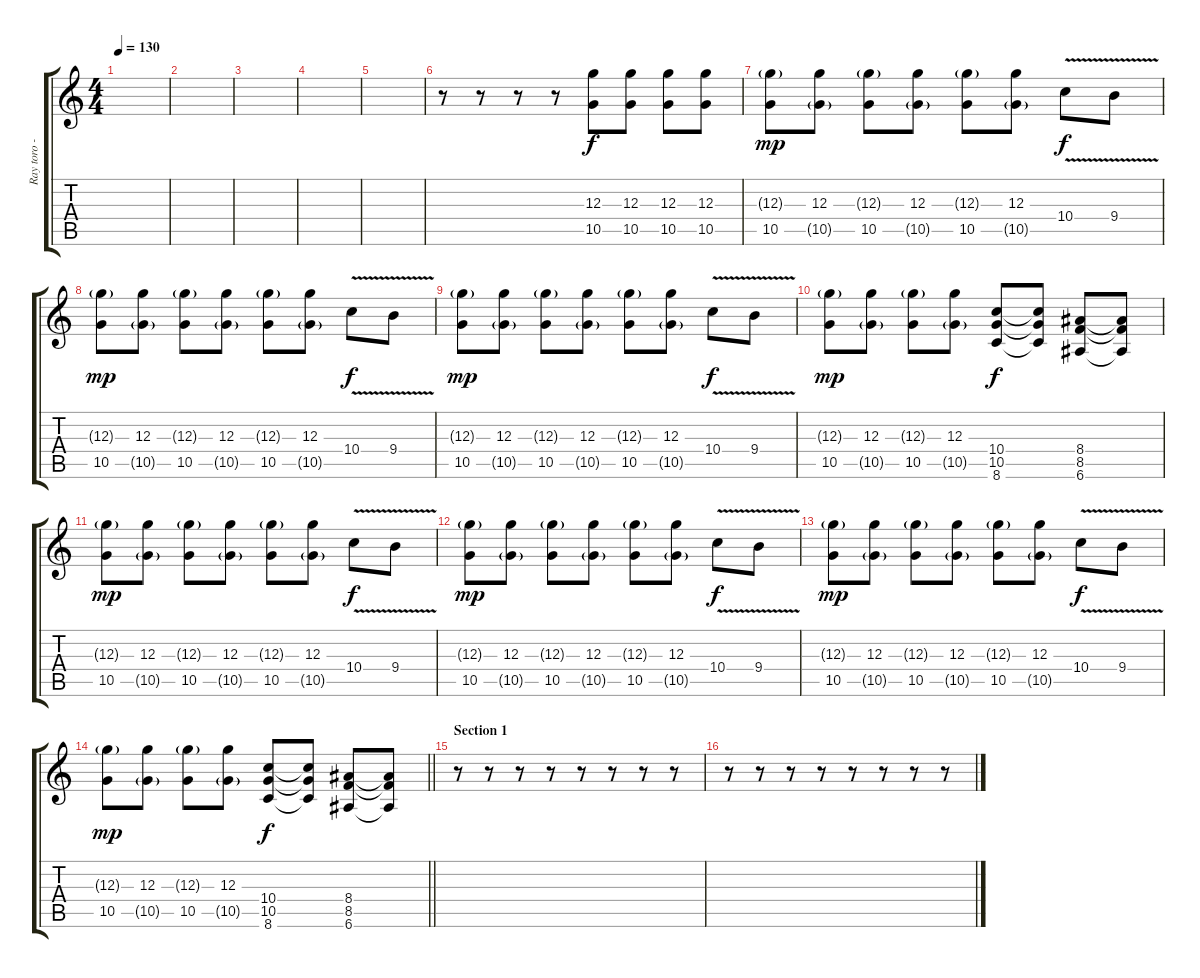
\track ("Ray toro - Guitar 1" "Ray toro -") {instrument distortionguitar}
\staff {score tabs}
\tuning (E4 B3 G3 D3 A2 E2) {hide}
\ts (4 4)
\tempo 130
\clef g2
\ks c
|
|
|
|
|
r.8 r.8 r.8 r.8 (12.3 10.5).8 (12.3 10.5).8 (12.3 10.5).8 (12.3 10.5).8 |
(12.3{g} 10.5).8{dy mp} (12.3 10.5{g}).8 (12.3{g} 10.5).8 (12.3 10.5{g}).8 (12.3{g} 10.5).8 (12.3 10.5{g}).8 10.4{v}.8{dy f} 9.4{v}.8 |
(12.3{g} 10.5).8{dy mp} (12.3 10.5{g}).8 (12.3{g} 10.5).8 (12.3 10.5{g}).8 (12.3{g} 10.5).8 (12.3 10.5{g}).8 10.4{v}.8{dy f} 9.4{v}.8 |
(12.3{g} 10.5).8{dy mp} (12.3 10.5{g}).8 (12.3{g} 10.5).8 (12.3 10.5{g}).8 (12.3{g} 10.5).8 (12.3 10.5{g}).8 10.4{v}.8{dy f} 9.4{v}.8 |
(12.3{g} 10.5).8{dy mp} (12.3 10.5{g}).8 (12.3{g} 10.5).8 (12.3 10.5{g}).8 (10.4 10.5 8.6).8{dy f} (10.4{t} 10.5{t} 8.6{t}).8 (8.4 8.5 6.6).8 (8.4{t} 8.5{t} 6.6{t}).8 |
(12.3{g} 10.5).8{dy mp} (12.3 10.5{g}).8 (12.3{g} 10.5).8 (12.3 10.5{g}).8 (12.3{g} 10.5).8 (12.3 10.5{g}).8 10.4{v}.8{dy f} 9.4{v}.8 |
(12.3{g} 10.5).8{dy mp} (12.3 10.5{g}).8 (12.3{g} 10.5).8 (12.3 10.5{g}).8 (12.3{g} 10.5).8 (12.3 10.5{g}).8 10.4{v}.8{dy f} 9.4{v}.8 |
(12.3{g} 10.5).8{dy mp} (12.3 10.5{g}).8 (12.3{g} 10.5).8 (12.3 10.5{g}).8 (12.3{g} 10.5).8 (12.3 10.5{g}).8 10.4{v}.8{dy f} 9.4{v}.8 |
\barLineRight lightlight
(12.3{g} 10.5).8{dy mp} (12.3 10.5{g}).8 (12.3{g} 10.5).8 (12.3 10.5{g}).8 (10.4 10.5 8.6).8{dy f} (10.4{t} 10.5{t} 8.6{t}).8 (8.4 8.5 6.6).8 (8.4{t} 8.5{t} 6.6{t}).8 |
\section ("" "Section 1")
r.8 r.8 r.8 r.8 r.8 r.8 r.8 r.8 |
r.8 r.8 r.8 r.8 r.8 r.8 r.8 r.8
